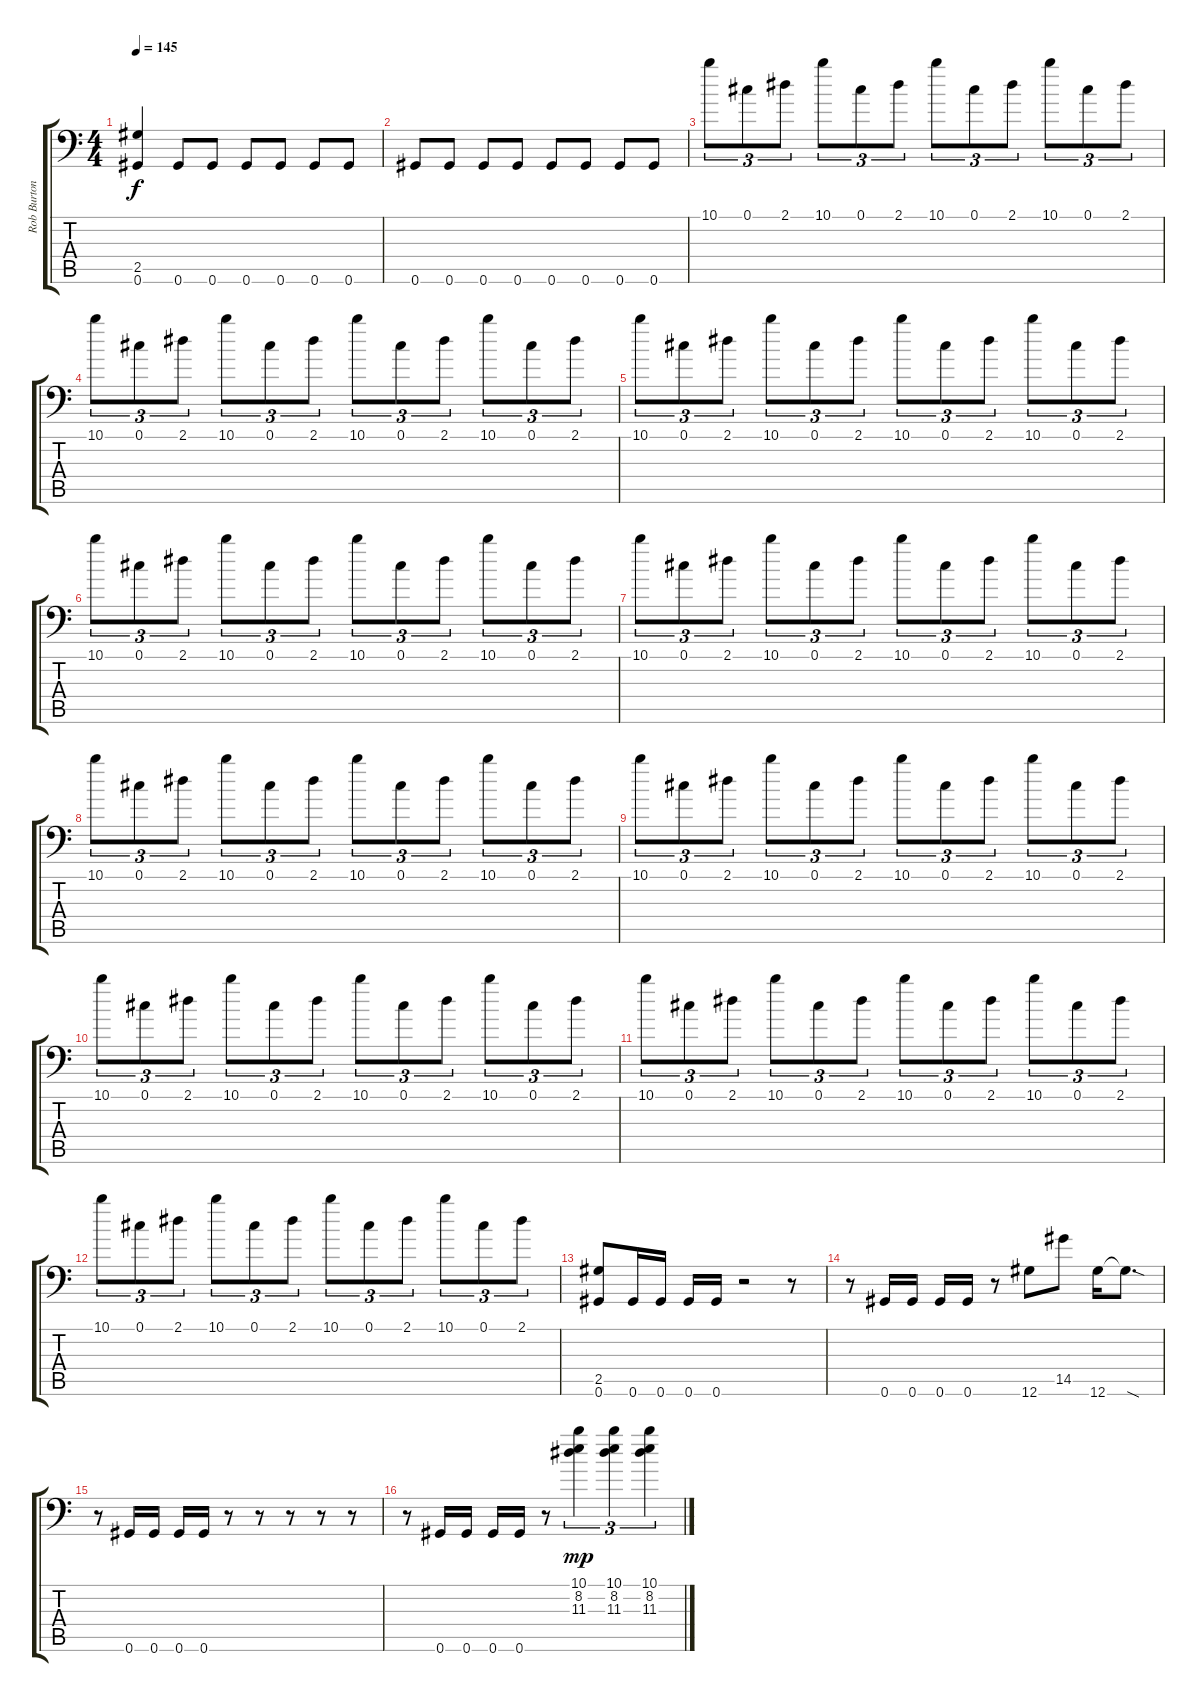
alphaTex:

\track ("Rob Burton" "Rob Burton") {instrument distortionguitar}
\staff {score tabs}
\tuning (Db4 Ab3 E3 B2 Gb2 Ab1) {hide}
\ts (4 4)
\tempo 145
\clef f4
\ks c
(2.5 0.6).4{dy f} 0.6.8 0.6.8 0.6.8 0.6.8 0.6.8 0.6.8 |
0.6.8 0.6.8 0.6.8 0.6.8 0.6.8 0.6.8 0.6.8 0.6.8 |
10.1.8{tu (3 2)} 0.1.8{tu (3 2)} 2.1.8{tu (3 2)} 10.1.8{tu (3 2)} 0.1.8{tu (3 2)} 2.1.8{tu (3 2)} 10.1.8{tu (3 2)} 0.1.8{tu (3 2)} 2.1.8{tu (3 2)} 10.1.8{tu (3 2)} 0.1.8{tu (3 2)} 2.1.8{tu (3 2)} |
10.1.8{tu (3 2)} 0.1.8{tu (3 2)} 2.1.8{tu (3 2)} 10.1.8{tu (3 2)} 0.1.8{tu (3 2)} 2.1.8{tu (3 2)} 10.1.8{tu (3 2)} 0.1.8{tu (3 2)} 2.1.8{tu (3 2)} 10.1.8{tu (3 2)} 0.1.8{tu (3 2)} 2.1.8{tu (3 2)} |
10.1.8{tu (3 2)} 0.1.8{tu (3 2)} 2.1.8{tu (3 2)} 10.1.8{tu (3 2)} 0.1.8{tu (3 2)} 2.1.8{tu (3 2)} 10.1.8{tu (3 2)} 0.1.8{tu (3 2)} 2.1.8{tu (3 2)} 10.1.8{tu (3 2)} 0.1.8{tu (3 2)} 2.1.8{tu (3 2)} |
10.1.8{tu (3 2)} 0.1.8{tu (3 2)} 2.1.8{tu (3 2)} 10.1.8{tu (3 2)} 0.1.8{tu (3 2)} 2.1.8{tu (3 2)} 10.1.8{tu (3 2)} 0.1.8{tu (3 2)} 2.1.8{tu (3 2)} 10.1.8{tu (3 2)} 0.1.8{tu (3 2)} 2.1.8{tu (3 2)} |
10.1.8{tu (3 2)} 0.1.8{tu (3 2)} 2.1.8{tu (3 2)} 10.1.8{tu (3 2)} 0.1.8{tu (3 2)} 2.1.8{tu (3 2)} 10.1.8{tu (3 2)} 0.1.8{tu (3 2)} 2.1.8{tu (3 2)} 10.1.8{tu (3 2)} 0.1.8{tu (3 2)} 2.1.8{tu (3 2)} |
10.1.8{tu (3 2)} 0.1.8{tu (3 2)} 2.1.8{tu (3 2)} 10.1.8{tu (3 2)} 0.1.8{tu (3 2)} 2.1.8{tu (3 2)} 10.1.8{tu (3 2)} 0.1.8{tu (3 2)} 2.1.8{tu (3 2)} 10.1.8{tu (3 2)} 0.1.8{tu (3 2)} 2.1.8{tu (3 2)} |
10.1.8{tu (3 2)} 0.1.8{tu (3 2)} 2.1.8{tu (3 2)} 10.1.8{tu (3 2)} 0.1.8{tu (3 2)} 2.1.8{tu (3 2)} 10.1.8{tu (3 2)} 0.1.8{tu (3 2)} 2.1.8{tu (3 2)} 10.1.8{tu (3 2)} 0.1.8{tu (3 2)} 2.1.8{tu (3 2)} |
10.1.8{tu (3 2)} 0.1.8{tu (3 2)} 2.1.8{tu (3 2)} 10.1.8{tu (3 2)} 0.1.8{tu (3 2)} 2.1.8{tu (3 2)} 10.1.8{tu (3 2)} 0.1.8{tu (3 2)} 2.1.8{tu (3 2)} 10.1.8{tu (3 2)} 0.1.8{tu (3 2)} 2.1.8{tu (3 2)} |
10.1.8{tu (3 2)} 0.1.8{tu (3 2)} 2.1.8{tu (3 2)} 10.1.8{tu (3 2)} 0.1.8{tu (3 2)} 2.1.8{tu (3 2)} 10.1.8{tu (3 2)} 0.1.8{tu (3 2)} 2.1.8{tu (3 2)} 10.1.8{tu (3 2)} 0.1.8{tu (3 2)} 2.1.8{tu (3 2)} |
10.1.8{tu (3 2)} 0.1.8{tu (3 2)} 2.1.8{tu (3 2)} 10.1.8{tu (3 2)} 0.1.8{tu (3 2)} 2.1.8{tu (3 2)} 10.1.8{tu (3 2)} 0.1.8{tu (3 2)} 2.1.8{tu (3 2)} 10.1.8{tu (3 2)} 0.1.8{tu (3 2)} 2.1.8{tu (3 2)} |
(2.5 0.6).8 0.6.16 0.6.16 0.6.16 0.6.16 r.2 r.8 |
r.8 0.6.16 0.6.16 0.6.16 0.6.16 r.8 12.6.8 14.5.8 12.6.16 12.6{sod t}.8{d} |
r.8 0.6.16 0.6.16 0.6.16 0.6.16 r.8 r.8 r.8 r.8 r.8 |
r.8 0.6.16 0.6.16 0.6.16 0.6.16 r.8 (10.1 8.2 11.3).4{tu (3 2) dy mp} (10.1 8.2 11.3).4{tu (3 2)} (10.1 8.2 11.3).4{tu (3 2)}
